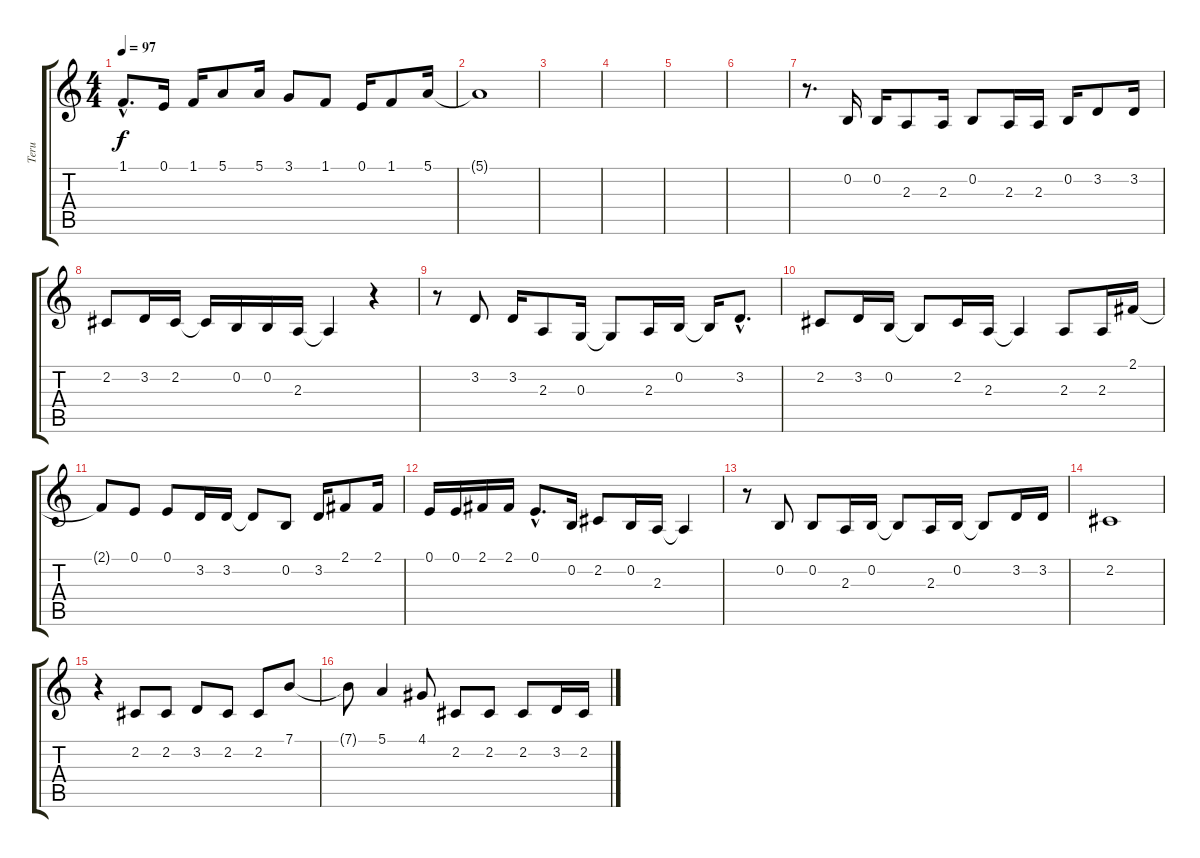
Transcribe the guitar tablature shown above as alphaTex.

\track ("Teru" "Teru") {instrument voiceoohs}
\staff {score tabs}
\tuning (E4 B3 G3 D3 A2 E2) {hide}
\ts (4 4)
\tempo 97
\clef g2
\ks c
1.1{hac}.8{d dy f} 0.1.16 1.1.16 5.1.8 5.1.16 3.1.8 1.1.8 0.1.16 1.1.8 5.1.16 |
5.1{t}.1 |
|
|
|
|
r.8{d} 0.2.16 0.2.16 2.3.8 2.3.16 0.2.8 2.3.16 2.3.16 0.2.16 3.2.8 3.2.16 |
2.2.8 3.2.16 2.2.16 2.2{t}.16 0.2.16 0.2.16 2.3.16 2.3{t}.4 r.4 |
r.8 3.2.8 3.2.16 2.3.8 0.3.16 0.3{t}.8 2.3.16 0.2.16 0.2{t}.16 3.2{hac}.8{d} |
2.2.8 3.2.16 0.2.16 0.2{t}.8 2.2.16 2.3.16 2.3{t}.4 2.3.8 2.3.16 2.1.16 |
2.1{t}.8 0.1.8 0.1.8 3.2.16 3.2.16 3.2{t}.8 0.2.8 3.2.16 2.1.8 2.1.16 |
0.1.16 0.1.16 2.1.16 2.1.16 0.1{hac}.8{d} 0.2.16 2.2.8 0.2.16 2.3.16 2.3{t}.4 |
r.8 0.2.8 0.2.8 2.3.16 0.2.16 0.2{t}.8 2.3.16 0.2.16 0.2{t}.8 3.2.16 3.2.16 |
2.2.1 |
r.4 2.2.8 2.2.8 3.2.8 2.2.8 2.2.8 7.1.8 |
7.1{t}.8 5.1.4 4.1.8 2.2.8 2.2.8 2.2.8 3.2.16 2.2.16
